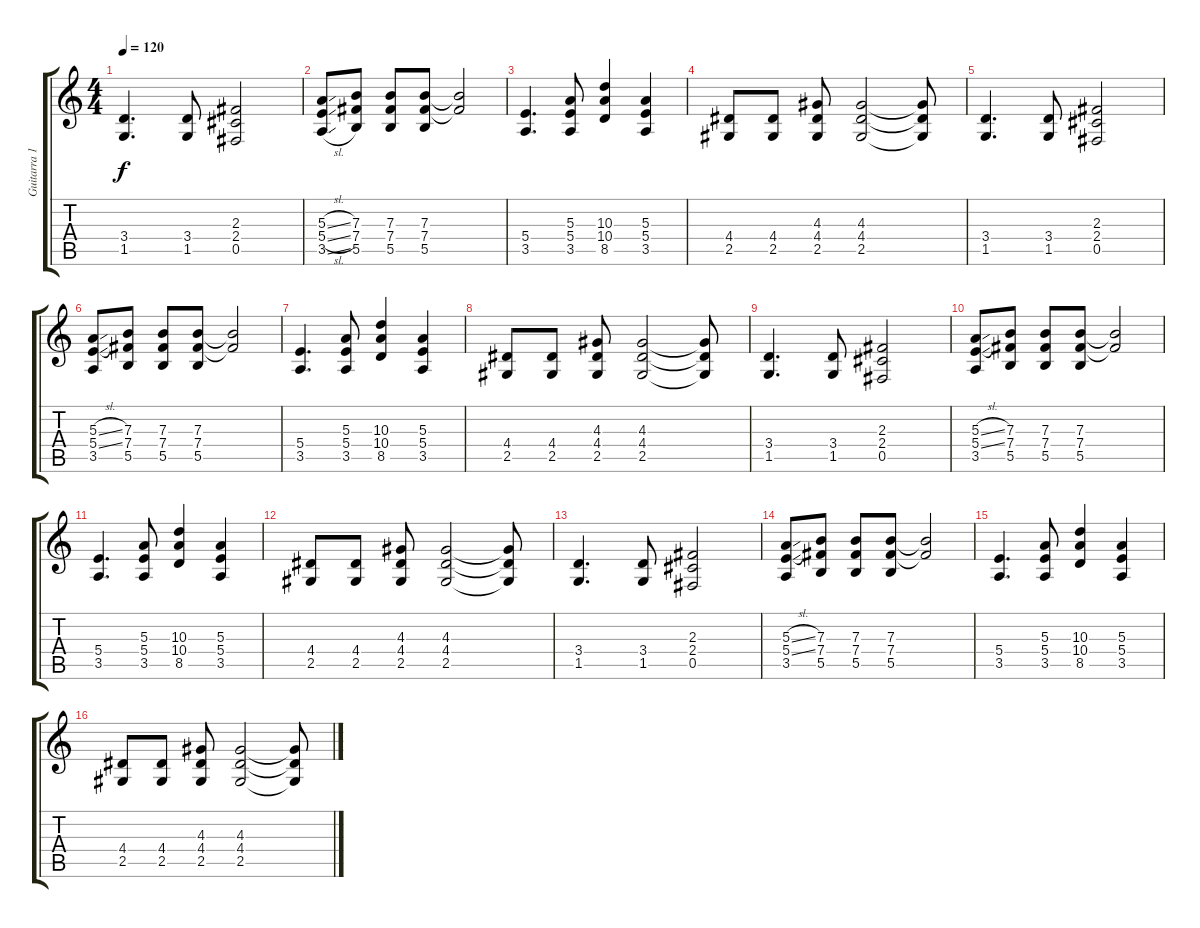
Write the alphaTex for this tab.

\track ("Guitarra 1" "Guitarra 1") {instrument overdrivenguitar}
\staff {score tabs}
\tuning (Db4 Ab3 E3 B2 Gb2 Db2) {hide}
\ts (4 4)
\tempo 120
\clef g2
\ks c
(3.4 1.5).4{d dy f} (3.4 1.5).8 (2.3 2.4 0.5).2 |
(5.3{sl} 5.4{sl} 3.5{sl}).8 (7.3 7.4 5.5).8 (7.3 7.4 5.5).8 (7.3 7.4 5.5).8 (7.3{t} 7.4{t}).2 |
(5.4 3.5).4{d} (5.3 5.4 3.5).8 (10.3 10.4 8.5).4 (5.3 5.4 3.5).4 |
(4.4 2.5).8 (4.4 2.5).8 (4.3 4.4 2.5).8 (4.3 4.4 2.5).2 (4.3{t} 4.4{t} 2.5{t}).8 |
(3.4 1.5).4{d} (3.4 1.5).8 (2.3 2.4 0.5).2 |
(5.3{sl} 5.4{sl} 3.5).8 (7.3 7.4 5.5).8 (7.3 7.4 5.5).8 (7.3 7.4 5.5).8 (7.3{t} 7.4{t}).2 |
(5.4 3.5).4{d} (5.3 5.4 3.5).8 (10.3 10.4 8.5).4 (5.3 5.4 3.5).4 |
(4.4 2.5).8 (4.4 2.5).8 (4.3 4.4 2.5).8 (4.3 4.4 2.5).2 (4.3{t} 4.4{t} 2.5{t}).8 |
(3.4 1.5).4{d} (3.4 1.5).8 (2.3 2.4 0.5).2 |
(5.3{sl} 5.4{sl} 3.5).8 (7.3 7.4 5.5).8 (7.3 7.4 5.5).8 (7.3 7.4 5.5).8 (7.3{t} 7.4{t}).2 |
(5.4 3.5).4{d} (5.3 5.4 3.5).8 (10.3 10.4 8.5).4 (5.3 5.4 3.5).4 |
(4.4 2.5).8 (4.4 2.5).8 (4.3 4.4 2.5).8 (4.3 4.4 2.5).2 (4.3{t} 4.4{t} 2.5{t}).8 |
(3.4 1.5).4{d} (3.4 1.5).8 (2.3 2.4 0.5).2 |
(5.3{sl} 5.4{sl} 3.5).8 (7.3 7.4 5.5).8 (7.3 7.4 5.5).8 (7.3 7.4 5.5).8 (7.3{t} 7.4{t}).2 |
(5.4 3.5).4{d} (5.3 5.4 3.5).8 (10.3 10.4 8.5).4 (5.3 5.4 3.5).4 |
(4.4 2.5).8 (4.4 2.5).8 (4.3 4.4 2.5).8 (4.3 4.4 2.5).2 (4.3{t} 4.4{t} 2.5{t}).8
